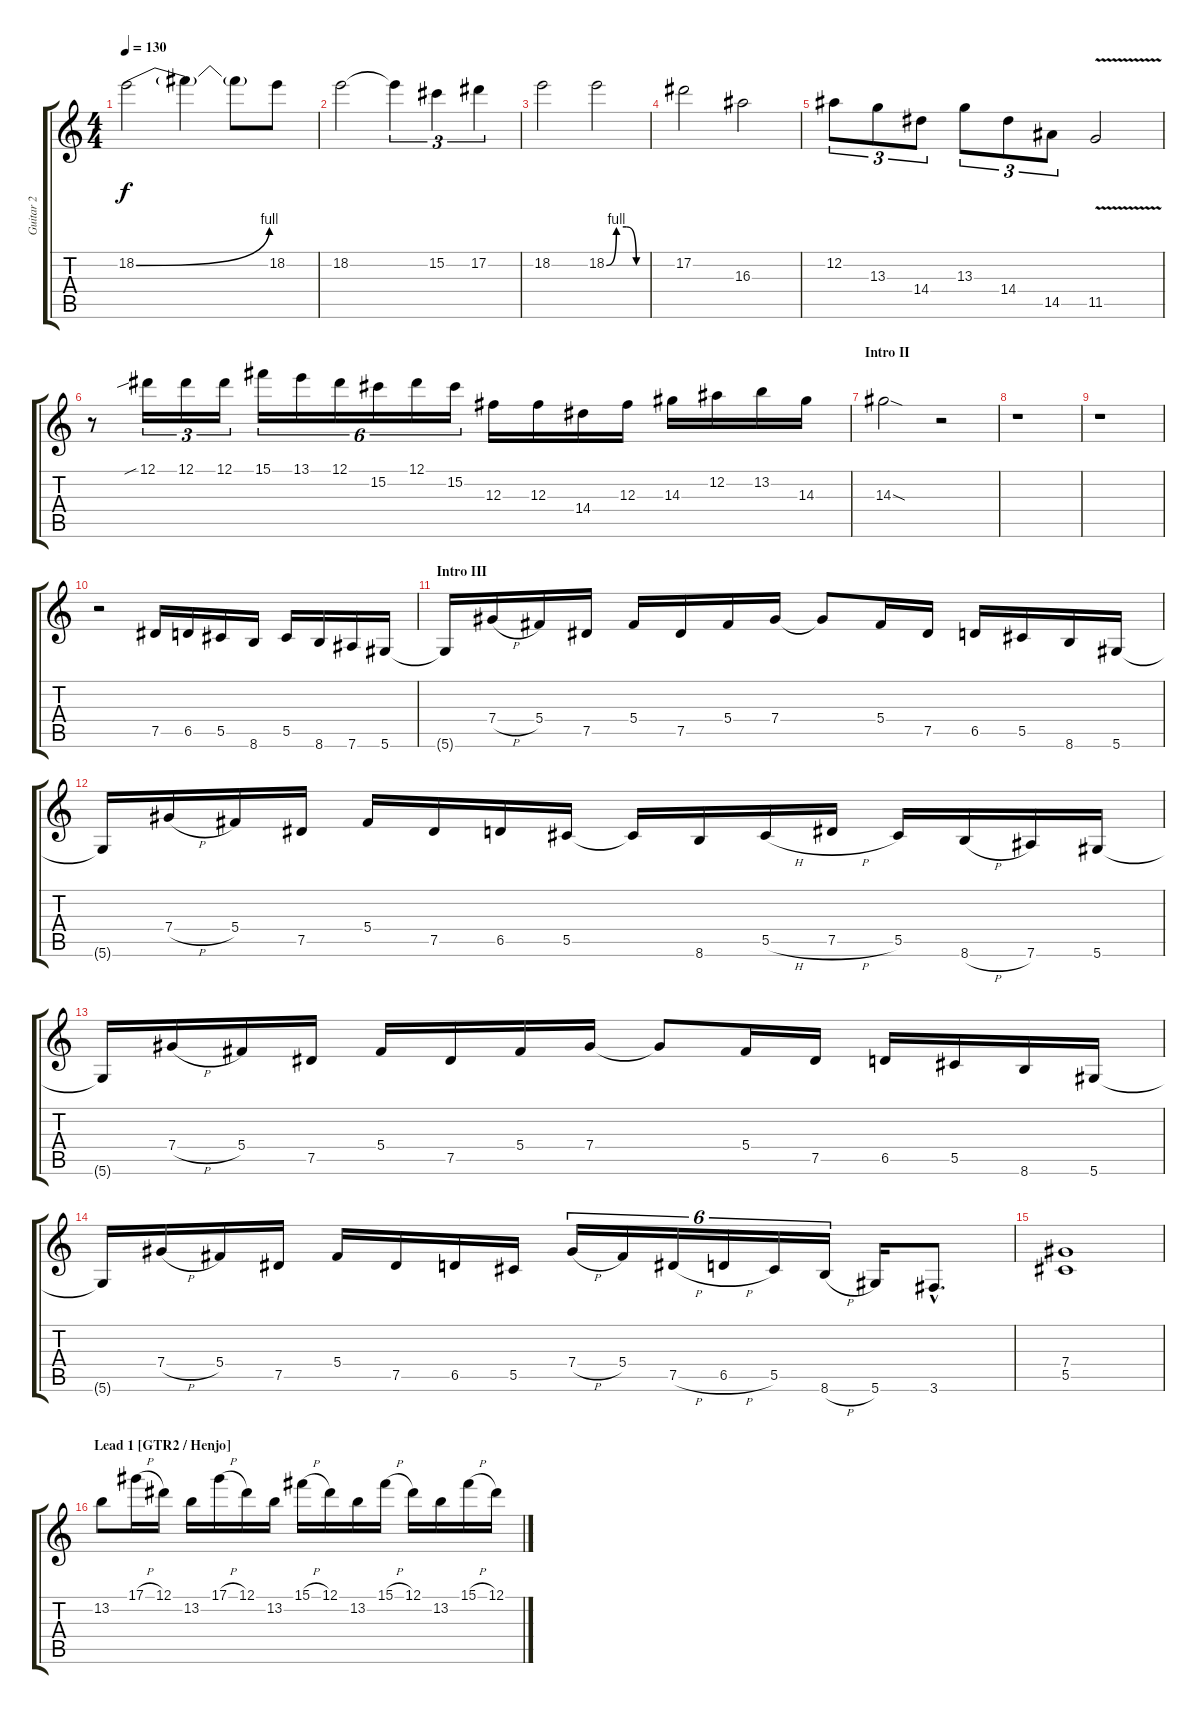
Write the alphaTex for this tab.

\track ("Guitar 2" "Guitar 2") {instrument overdrivenguitar}
\staff {score tabs}
\tuning (Eb4 Bb3 Gb3 Db3 Ab2 Eb2) {hide}
\ts (4 4)
\tempo 130
\clef g2
\ks c
18.2{be (bend 0 0 60 4)}.2{dy f} 18.2{t}.4 18.2{t}.8 18.2.8 |
18.2.2 18.2{t}.4{tu (3 2)} 15.2.4{tu (3 2)} 17.2.4{tu (3 2)} |
18.2.2 18.2{be (custom 0 0 15 4 30 4 45 0 60 0)}.2 |
17.2.2 16.3.2 |
12.2.8{tu (3 2)} 13.3.8{tu (3 2)} 14.4.8{tu (3 2)} 13.3.8{tu (3 2)} 14.4.8{tu (3 2)} 14.5.8{tu (3 2)} 11.5{v}.2 |
r.8 12.1{sib}.16{tu (3 2)} 12.1.16{tu (3 2)} 12.1.16{tu (3 2)} 15.1.16{tu (6 4)} 13.1.16{tu (6 4)} 12.1.16{tu (6 4)} 15.2.16{tu (6 4)} 12.1.16{tu (6 4)} 15.2.16{tu (6 4)} 12.3.16 12.3.16 14.4.16 12.3.16 14.3.16 12.2.16 13.2.16 14.3.16 |
\section ("" "Intro II")
14.3{sod}.2 r.2 |
r.1 |
r.1 |
r.2 7.5.16 6.5.16 5.5.16 8.6.16 5.5.16 8.6.16 7.6.16 5.6.16 |
\section ("" "Intro III")
5.6{t}.16 7.4{h}.16 5.4.16 7.5.16 5.4.16 7.5.16 5.4.16 7.4.16 7.4{t}.8 5.4.16 7.5.16 6.5.16 5.5.16 8.6.16 5.6.16 |
5.6{t}.16 7.4{h}.16 5.4.16 7.5.16 5.4.16 7.5.16 6.5.16 5.5.16 5.5{t}.16 8.6.16 5.5{h}.16 7.5{h}.16 5.5.16 8.6{h}.16 7.6.16 5.6.16 |
5.6{t}.16 7.4{h}.16 5.4.16 7.5.16 5.4.16 7.5.16 5.4.16 7.4.16 7.4{t}.8 5.4.16 7.5.16 6.5.16 5.5.16 8.6.16 5.6.16 |
5.6{t}.16 7.4{h}.16 5.4.16 7.5.16 5.4.16 7.5.16 6.5.16 5.5.16 7.4{h}.16{tu (6 4)} 5.4.16{tu (6 4)} 7.5{h}.16{tu (6 4)} 6.5{h}.16{tu (6 4)} 5.5.16{tu (6 4)} 8.6{h}.16{tu (6 4)} 5.6.16 3.6{hac}.8{d} |
(7.4 5.5).1 |
\section ("" "Lead 1 [GTR2 / Henjo]")
13.2.8 17.1{h}.16 12.1.16 13.2.16 17.1{h}.16 12.1.16 13.2.16 15.1{h}.16 12.1.16 13.2.16 15.1{h}.16 12.1.16 13.2.16 15.1{h}.16 12.1.16
